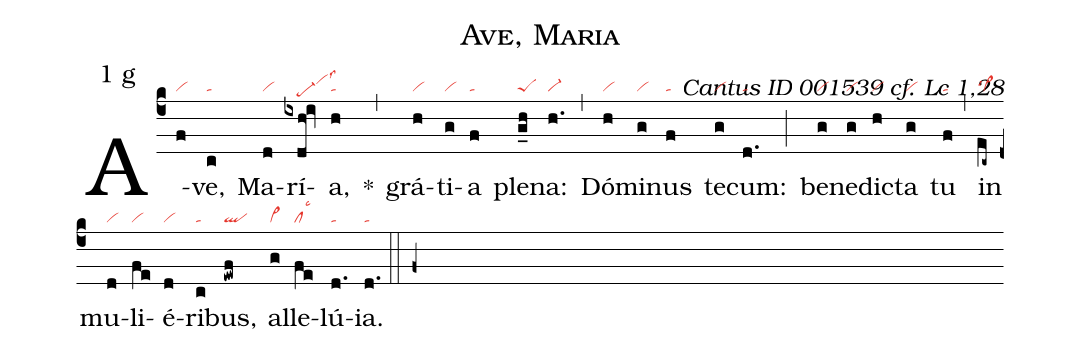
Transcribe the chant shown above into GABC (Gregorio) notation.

name: Ave, Maria;
mode: 1;
mode-differentia: g;
commentary: Cantus ID 001539 cf. Lc 1,28;
nabc-lines: 1;
%%
(c4)

A(f|vi)ve,(c|ta) Ma(d|vi)rí(ixdh@iv|////pe-hdvihilss3)a,(h|ta) *(,) grá(h|vi)ti(g|vi)a(f|ta) ple(g_h|peS)na:(h.|vi-) (,) Dó(h|vi)mi(g|vi)nus(f|ta) te(g|vi)cum:(d.|ta) (;) be(g|vi)ne(g|vi)dic(h|vi)ta(g|vi) tu(f|ta) (,) in(ec~|vi>lsi4) mu(d|vi)li(fe|vi)é(d|vi)ri(c|ta)bus,(ewf|ql) al(g|vi>)le(fe|cllsc3)lú(d.|ta)ia.(d.|ta)

(::)

(f+)
